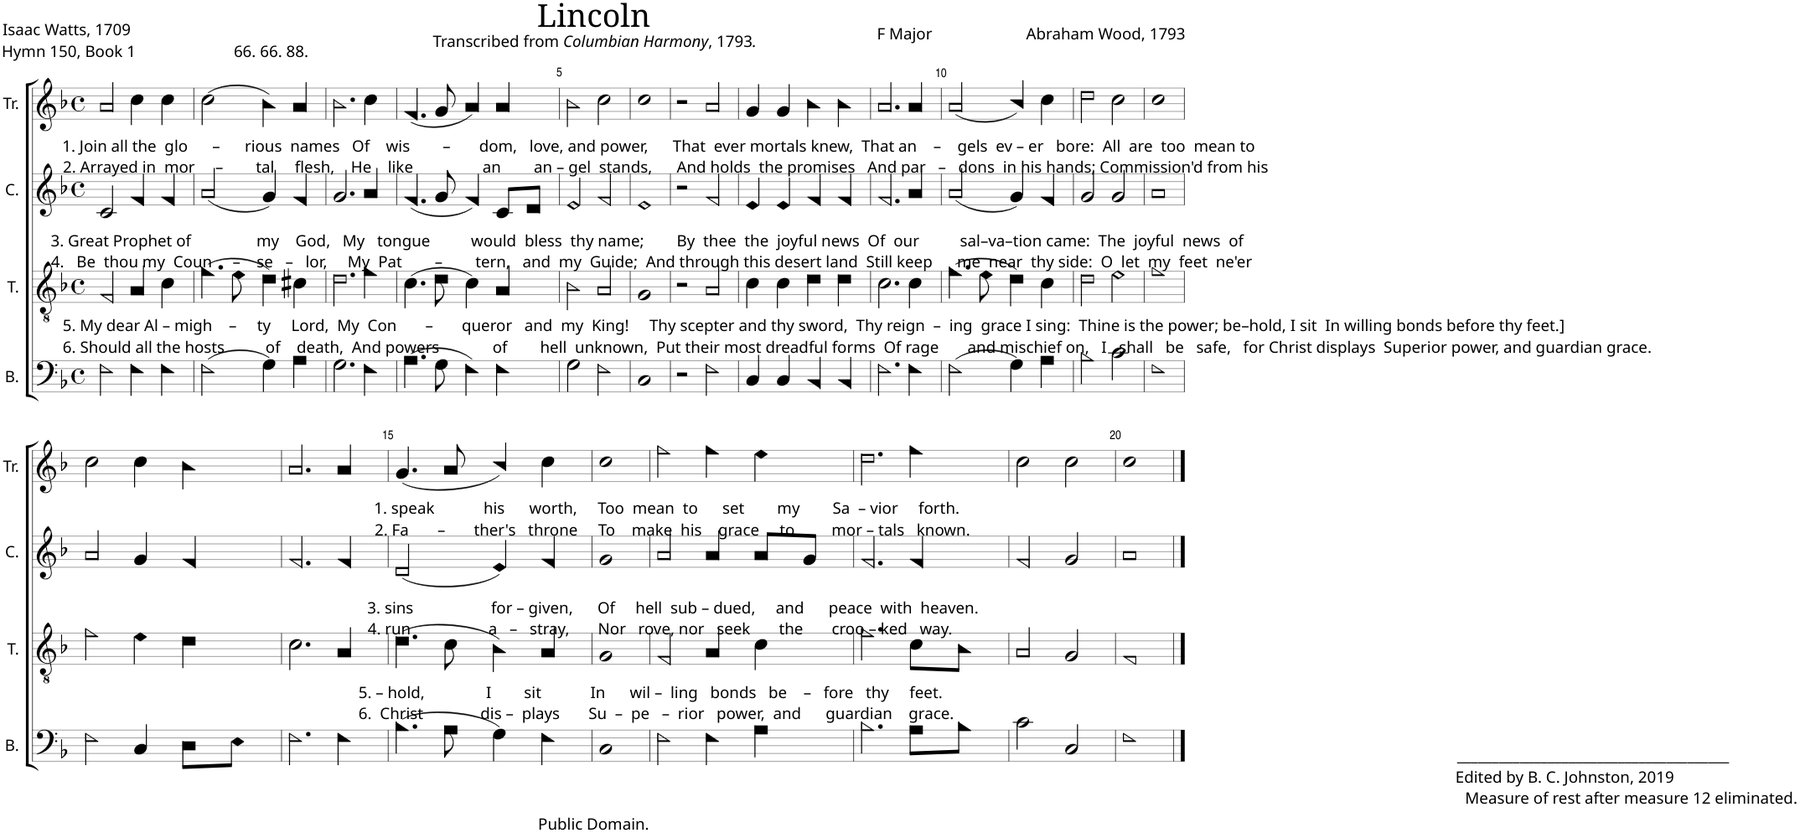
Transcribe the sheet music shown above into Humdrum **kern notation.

**kern	**kern	**kern	**kern
*part4	*part3	*part2	*part1
*staff4	*staff3	*staff2	*staff1
*I"B.	*I"T.	*I"C.	*I"Tr.
*I'B.	*I'T.	*I'C.	*I'Tr.
*clefF4	*clefGv2	*clefG2	*clefG2
*k[b-]	*k[b-]	*k[b-]	*k[b-]
*M4/4	*M4/4	*M4/4	*M4/4
*met(c)	*met(c)	*met(c)	*met(c)
=1	=1	=1	=1
!	!	!	!LO:TX:b:t=1. Join all the  glo      –      rious  names   Of    wis        –       dom,   love, and power,      That  ever mortals knew,  That an    –    gels  ev – er   bore&colon;  All  are  too  mean to
!	!	!	!LO:TX:b:t=2. Arrayed in  mor     –        tal     flesh,    He    like                 an        an – gel  stands,      And holds  the promises   And par   –   dons  in his hands; Commission'd from his
!	!	!LO:TX:b:t=3. Great Prophet of                my    God,   My   tongue          would  bless  thy name;        By  thee  the  joyful news  Of  our          sal–va–tion came&colon;  The  joyful  news  of	!
!	!	!LO:TX:b:t=4.   Be  thou my  Coun     –    se   –   lor,     My  Pat        –        tern,   and  my  Guide;  And through this desert land  Still keep      me  near  thy side&colon;  O  let  my  feet  ne'er	!
!	!LO:TX:b:t=5. My dear Al – migh    –     ty     Lord,  My  Con       –       queror   and  my  King!     Thy scepter and thy sword,  Thy reign  –  ing  grace I sing&colon;  Thine is the power; be–hold, I sit  In willing bonds before thy feet.]	!	!
!	!LO:TX:b:t=6. Should all the hosts          of    death,  And powers             of        hell  unknown,  Put their most dreadful forms  Of rage       and mischief on,   I   shall   be   safe,   for Christ displays  Superior power, and guardian grace.	!	!
2F!\	2F!/	2c!/	2a!/
4F!\	4A!/	4f!/	4cc!\
4F!\	4c!\	4f!/	4cc!\
=2	=2	=2	=2
(2F!\	(4.f!\	(2a!/	(2cc!\
.	8e!\	.	.
4G!\)	4d!\)	4g!/)	4b-!\)
4A!\	4c#X!\	4f!/	4a!/
=3	=3	=3	=3
2.G!\	2.d!\	2.g!/	2.b-!\
4F!\	4f!\	4a!/	4cc!\
=4	=4	=4	=4
(4.A!\	(4.c!\	(4.f!/	(4.f!/
8G!\	8d!\	8g!/	8g!/
4F!\)	4c!\)	4f!/)	4a!/)
4F!\	4A!/	8c!/L	4a!/
.	.	8d!/J	.
=5	=5	=5	=5
2G!\	2B-!\	2e!/	2b-!\
2F!\	2A!/	2f!/	2cc!\
=6	=6	=6	=6
1C!	1G!	1e!	1cc!
=7	=7	=7	=7
2r	2r	2r	2r
2F!\	2A!/	2f!/	2a!/
=8	=8	=8	=8
4C!/	4c!\	4e!/	4g!/
4C!/	4c!\	4e!/	4g!/
4BB-!/	4d!\	4f!/	4b-!\
4BB-!/	4d!\	4f!/	4b-!\
=9	=9	=9	=9
2.F!\	2.c!\	2.f!/	2.a!/
4F!\	4c!\	4a!/	4a!/
=10	=10	=10	=10
(2F!\	(4.f!\	(2a!/	(2a!/
.	8e!\	.	.
4G!\)	4d!\)	4g!/)	4b-!/)
4A!\	4c!\	4f!/	4cc!\
=11	=11	=11	=11
2B-!\	2d!\	2g!/	2dd!\
2c!\	2e!\	2g!/	2cc!\
=12	=12	=12	=12
1F!	1f!	1a!	1cc!
!!LO:LB:g=z
=13	=13	=13	=13
2F!\	2f!\	2a!/	2cc!\
4C!/	4e!\	4g!/	4cc!\
8D!\L	4d!\	4f!/	4b-!\
8E!\J	.	.	.
=14	=14	=14	=14
2.F!\	2.c!\	2.f!/	2.a!/
4F!\	4A!/	4f!/	4a!/
=15	=15	=15	=15
!	!	!	!LO:TX:b:t=1. speak            his      worth,     Too  mean  to      set        my        Sa  – vior     forth.
!	!	!	!LO:TX:b:t=2. Fa       –       ther's   throne     To    make  his    grace     to         mor – tals   known.
!	!	!LO:TX:b:t=3. sins                   for – given,      Of     hell  sub – dued,     and      peace  with  heaven.	!
!	!	!LO:TX:b:t=4. run                   a   –   stray,       Nor   rove, nor   seek       the       croo – ked   way.	!
!	!LO:TX:b:t=5. – hold,               I        sit            In      wil –  ling   bonds   be    –   fore   thy     feet.	!	!
!	!LO:TX:b:t=6.  Christ              dis –  plays       Su  –  pe   –  rior   power,  and      guardian    grace.	!	!
!LO:TX:b:t=_______________________________________	!	!	!
!LO:TX:b:t=Edited by B. C. Johnston, 2019	!	!	!
!LO:TX:b:t=Measure of rest after measure 12 eliminated.	!	!	!
(4.B-!\	(4.d!\	(2d!/	(4.g!/
8A!\	8c!\	.	8a!/
4G!\)	4B-!\)	4e!/)	4b-!/)
4F!\	4A!/	4f!/	4cc!\
=16	=16	=16	=16
1C!	1G!	1g!	1cc!
=17	=17	=17	=17
2F!\	2F!/	2a!/	2ff!\
4F!\	4A!/	4a!/	4ff!\
4A!\	4c!\	8a!/L	4ee!\
.	.	8g!/J	.
=18	=18	=18	=18
2.B-!\	2.f!\	2.f!/	2.dd!\
8A!\L	8c!\L	4f!/	4ff!\
8B-!\J	8B-!\J	.	.
=19	=19	=19	=19
2c!\	2A!/	2f!/	2cc!\
2C!/	2G!/	2g!/	2cc!\
=20	=20	=20	=20
1F!	1F!	1a!	1cc!
==	==	==	==
*-	*-	*-	*-
